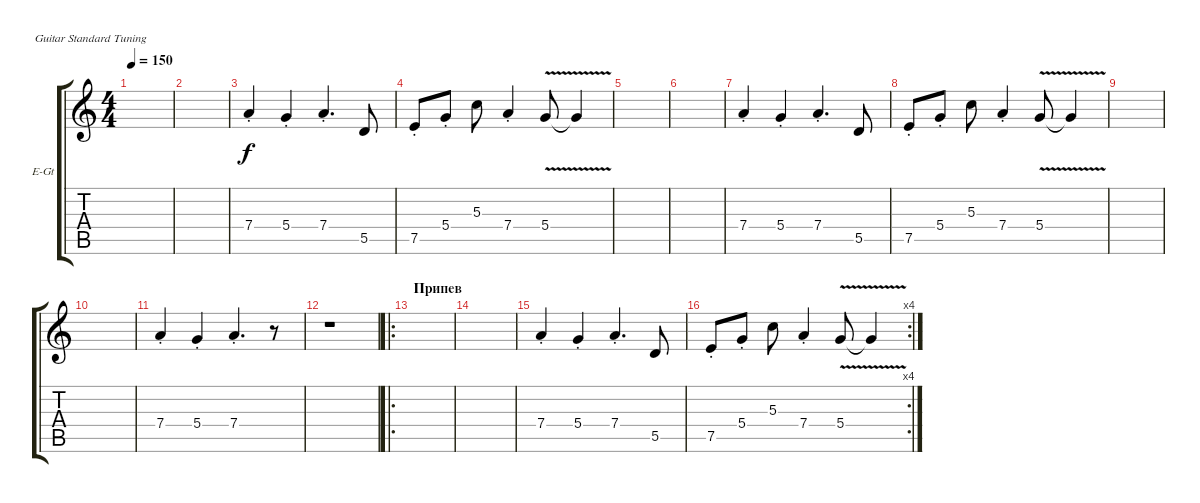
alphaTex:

\defaultSystemsLayout 4
\bracketExtendMode groupsimilarinstruments
\firstSystemTrackNameOrientation horizontal
\otherSystemsTrackNameOrientation horizontal
\track ("Clear" "E-Gt") {instrument electricguitarclean}
\staff {score tabs}
\tuning (E4 B3 G3 D3 A2 E2)
\ts (4 4)
\tempo 150
\clef g2
\scale
0.333333
\ks c
|
\scale
0.333333 |
\scale
0.333333 7.4{st}.4 5.4{st}.4 7.4{st}.4{d} 5.5.8 |
\scale
0.333333 7.5{st}.8 5.4{st}.8 5.3.8 7.4{st}.4 5.4{v}.8 5.4{v t}.4 |
\scale
0.333333 |
\scale
0.333333 |
\scale
0.333333 7.4{st}.4 5.4{st}.4 7.4{st}.4{d} 5.5.8 |
\scale
0.333333 7.5{st}.8 5.4{st}.8 5.3.8 7.4{st}.4 5.4{v}.8 5.4{v t}.4 |
\scale
0.333333 |
\scale
0.333333 |
\scale
0.312821 7.4{st}.4 5.4{st}.4 7.4{st}.4{d} r.8 |
\scale
0.312821 r.1 |
\ro
\section ("" "Припев")
\scale
0.374359 |
\scale
0.322751 |
\scale
0.322751 7.4{st}.4 5.4{st}.4 7.4{st}.4{d} 5.5.8 |
\rc 4
\scale
0.354497 7.5{st}.8 5.4{st}.8 5.3.8 7.4{st}.4 5.4{v}.8 5.4{v t}.4
